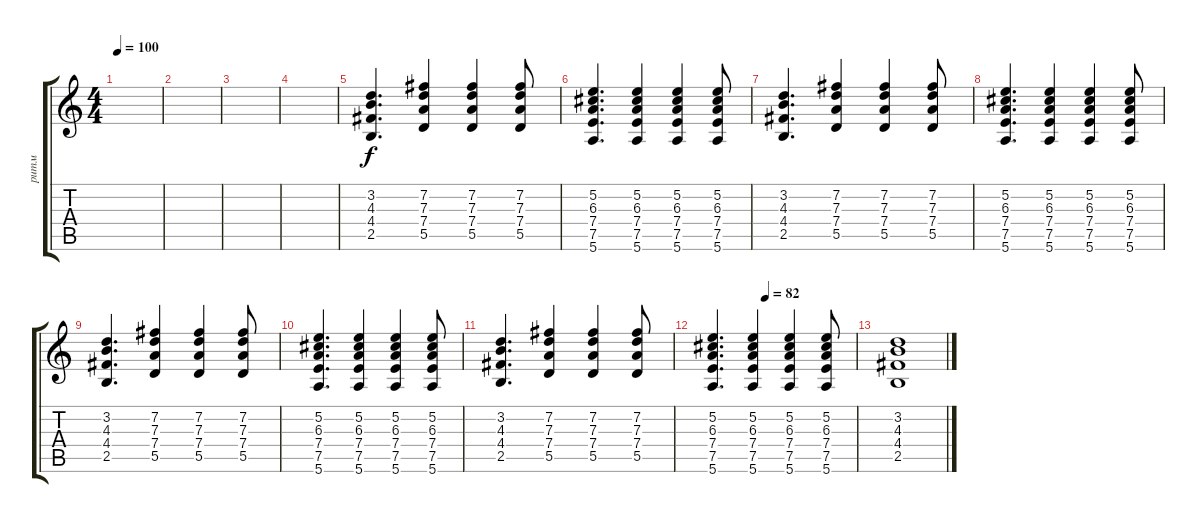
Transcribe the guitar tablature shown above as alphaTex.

\track ("ритм" "ритм") {instrument acousticguitarsteel}
\staff {score tabs}
\tuning (E4 B3 G3 D3 A2 E2) {hide}
\ts (4 4)
\tempo 100
\clef g2
\ks c
|
|
|
|
(3.2 4.3 4.4 2.5).4{d} (7.2 7.3 7.4 5.5).4 (7.2 7.3 7.4 5.5).4 (7.2 7.3 7.4 5.5).8 |
(5.2 6.3 7.4 7.5 5.6).4{d} (5.2 6.3 7.4 7.5 5.6).4 (5.2 6.3 7.4 7.5 5.6).4 (5.2 6.3 7.4 7.5 5.6).8 |
(3.2 4.3 4.4 2.5).4{d} (7.2 7.3 7.4 5.5).4 (7.2 7.3 7.4 5.5).4 (7.2 7.3 7.4 5.5).8 |
(5.2 6.3 7.4 7.5 5.6).4{d} (5.2 6.3 7.4 7.5 5.6).4 (5.2 6.3 7.4 7.5 5.6).4 (5.2 6.3 7.4 7.5 5.6).8 |
(3.2 4.3 4.4 2.5).4{d} (7.2 7.3 7.4 5.5).4 (7.2 7.3 7.4 5.5).4 (7.2 7.3 7.4 5.5).8 |
(5.2 6.3 7.4 7.5 5.6).4{d} (5.2 6.3 7.4 7.5 5.6).4 (5.2 6.3 7.4 7.5 5.6).4 (5.2 6.3 7.4 7.5 5.6).8 |
(3.2 4.3 4.4 2.5).4{d} (7.2 7.3 7.4 5.5).4 (7.2 7.3 7.4 5.5).4 (7.2 7.3 7.4 5.5).8 |
\tempo (82 0.375)
(5.2 6.3 7.4 7.5 5.6).4{d} (5.2 6.3 7.4 7.5 5.6).4 (5.2 6.3 7.4 7.5 5.6).4 (5.2 6.3 7.4 7.5 5.6).8 |
(3.2 4.3 4.4 2.5).1
